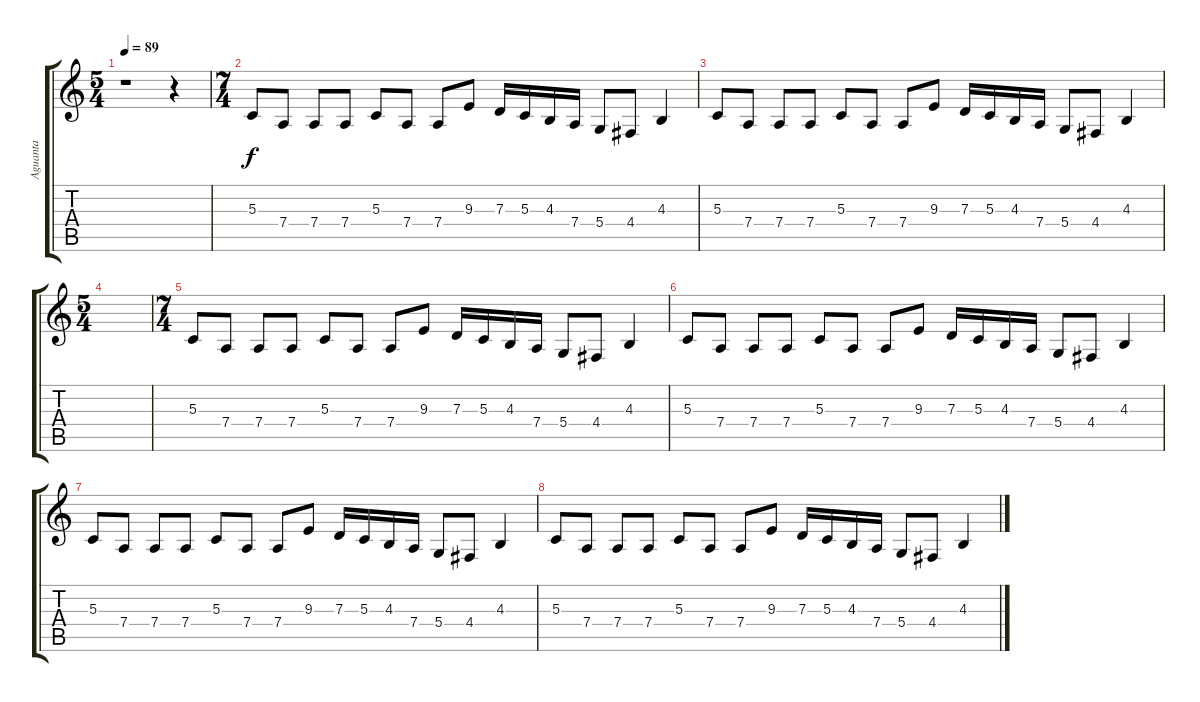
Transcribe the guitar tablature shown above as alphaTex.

\track (" Aguanta" " Aguanta") {instrument lead1square}
\staff {score tabs}
\tuning (E4 B3 G3 D3 A2 E2) {hide}
\ts (5 4)
\tempo 89
\clef g2
\ks c
r.1{dy f instrument lead1square} r.4 |
\ts (7 4)
5.3.8 7.4.8 7.4.8 7.4.8 5.3.8 7.4.8 7.4.8 9.3.8 7.3.16 5.3.16 4.3.16 7.4.16 5.4.8 4.4.8 4.3.4 |
5.3.8 7.4.8 7.4.8 7.4.8 5.3.8 7.4.8 7.4.8 9.3.8 7.3.16 5.3.16 4.3.16 7.4.16 5.4.8 4.4.8 4.3.4 |
\ts (5 4)
|
\ts (7 4)
5.3.8{volume 8 balance 0} 7.4.8 7.4.8 7.4.8 5.3.8 7.4.8 7.4.8 9.3.8 7.3.16 5.3.16 4.3.16 7.4.16 5.4.8 4.4.8 4.3.4 |
5.3.8 7.4.8 7.4.8 7.4.8 5.3.8 7.4.8 7.4.8 9.3.8 7.3.16 5.3.16 4.3.16 7.4.16 5.4.8 4.4.8 4.3.4 |
5.3.8{volume 13 balance 8} 7.4.8 7.4.8 7.4.8 5.3.8 7.4.8 7.4.8 9.3.8 7.3.16 5.3.16 4.3.16 7.4.16 5.4.8 4.4.8 4.3.4 |
5.3.8{volume 13 balance 8} 7.4.8 7.4.8 7.4.8 5.3.8 7.4.8 7.4.8 9.3.8 7.3.16 5.3.16 4.3.16 7.4.16 5.4.8 4.4.8 4.3.4
